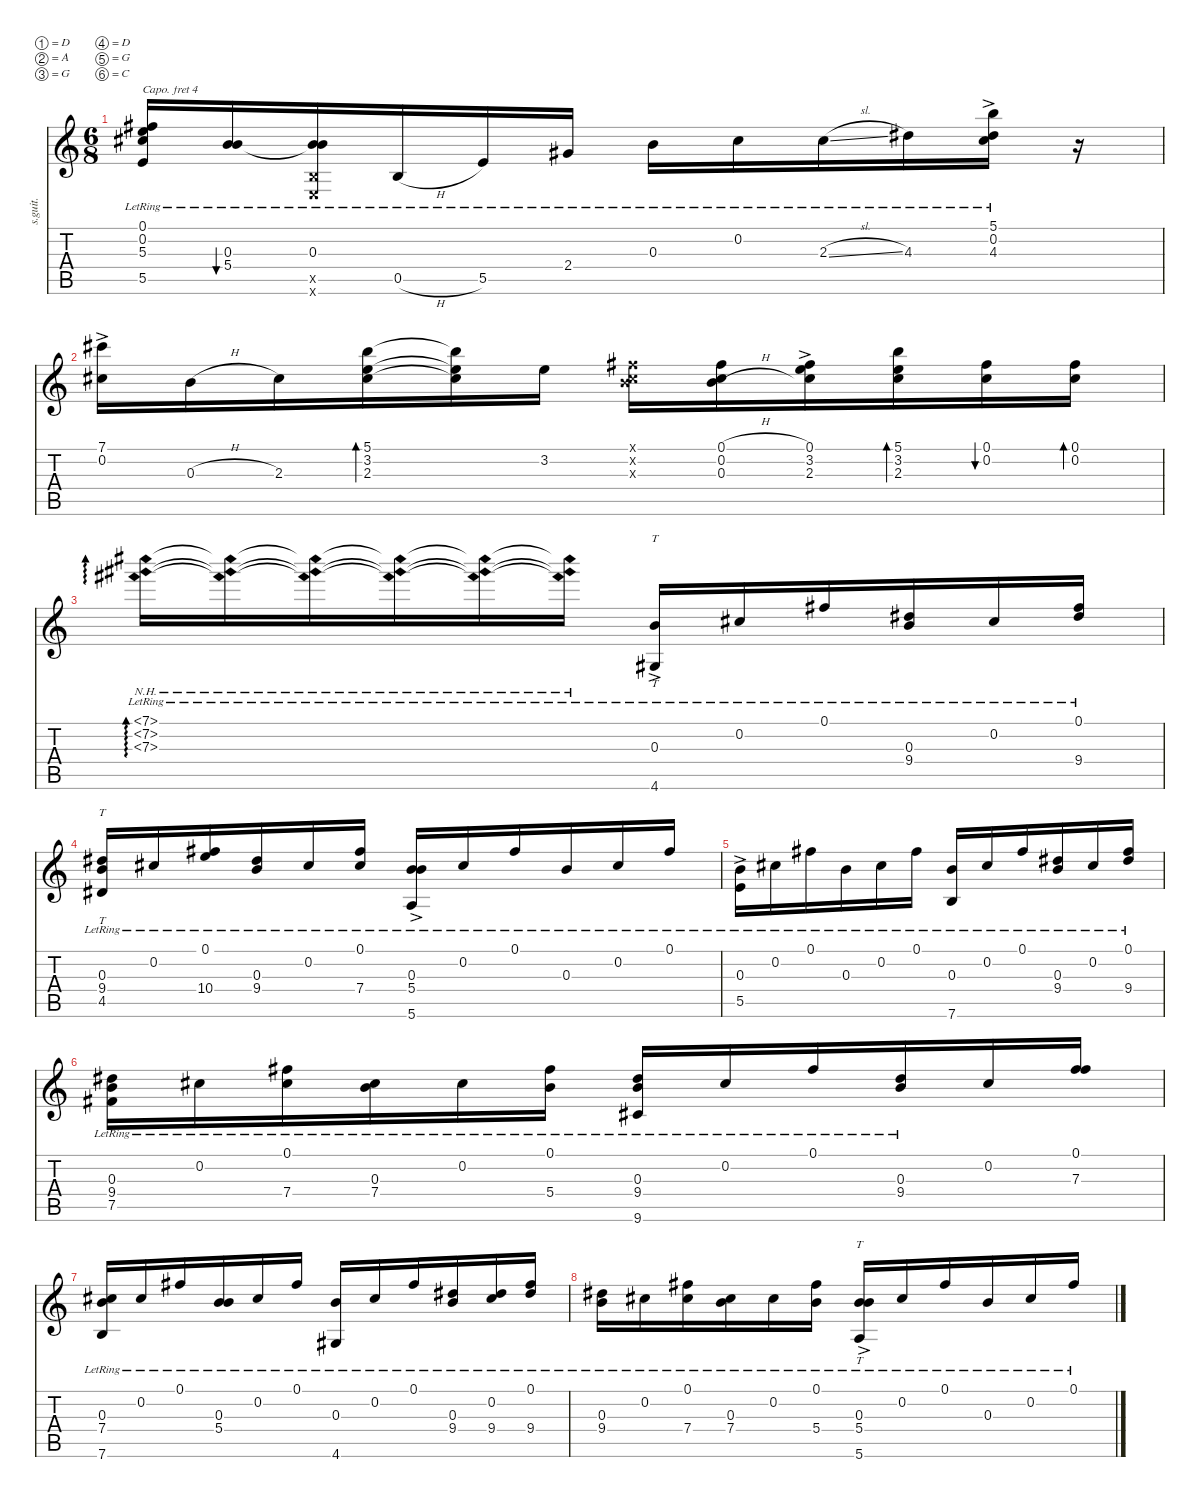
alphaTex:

\defaultSystemsLayout 4
\hideDynamics
\bracketExtendMode nobrackets
\otherSystemsTrackNameOrientation horizontal
\track ("Steel Guitar" "s.guit.") {multiBarRest instrument acousticguitarsteel}
\staff {score tabs}
\capo 4
\tuning (D4 A3 G3 D3 G2 C2)
\ts (6 8)
\tempo (100 hide)
\clef g2
\ks c
(5.3{lr t} 0.2{lr t} 0.1{lr t} 5.5{lr t}).16{dy mf} (0.3{lr} 5.4{lr}).16{bu 30} (0.3{lr} 5.4{lr t} 0.5{x} 0.6{x}).16 0.5{h lr}.16 5.5{lr}.16 2.4{lr}.16 0.3{lr}.16 0.2{lr}.16 2.3{sl lr}.16 4.3{lr}.16 (4.3{lr} 0.2{lr} 5.1{ac lr}).16 r.16 |
(7.1{ac} 0.2).16 0.3{h}.16 2.3.16 (2.3 3.2 5.1).16{bd 30} (2.3{t} 3.2{t} 5.1{t}).16 3.2.16 (0.1{x} 0.2{x} 0.3{x}).16 (0.1{h} 0.2{h} 0.3{h}).16 (3.2 2.3{ac} 0.1).16 (5.1 3.2 2.3).16{bd 30} (0.1 0.2).16{bu 30} (0.1 0.2).16{bd 30} |
(7.2{nh lr} 7.3{nh lr} 7.1{nh lr}).16{ad 0} (7.2{nh lr t} 7.3{nh lr t} 7.1{nh lr t}).16 (7.2{nh lr t} 7.3{nh lr t} 7.1{nh lr t}).16 (7.2{nh lr t} 7.3{nh lr t} 7.1{nh lr t}).16 (7.2{nh lr t} 7.3{nh lr t} 7.1{nh lr t}).16 (7.2{nh lr t} 7.3{nh lr t} 7.1{nh lr t}).16 (0.3{lr} 4.6{ac}).16{tt} 0.2{lr}.16 0.1{lr}.16 (0.3{lr} 9.4).16 0.2{lr}.16 (0.1{lr} 9.4).16 |
(0.3{lr} 9.4{lr} 4.5{lr}).16{tt} 0.2{lr}.16 (0.1{lr} 10.4{lr}).16 (0.3{lr} 9.4{lr}).16 0.2{lr}.16 (0.1{lr} 7.4{lr}).16 (0.3{lr} 5.4{lr} 5.6{ac lr}).16 0.2{lr}.16 0.1{lr}.16 0.3{lr}.16 0.2{lr}.16 0.1{lr}.16 |
(0.3{lr} 5.5{ac lr}).16 0.2{lr}.16 0.1{lr}.16 0.3{lr}.16 0.2{lr}.16 0.1{lr}.16 (0.3{lr} 7.6{lr}).16 0.2{lr}.16 0.1{lr}.16 (0.3{lr} 9.4{lr}).16 0.2{lr}.16 (0.1{lr} 9.4{lr}).16 |
(0.3{lr} 9.4{lr} 7.5{lr}).16 0.2{lr}.16 (0.1{lr} 7.4{lr}).16 (0.3{lr} 7.4{lr}).16 0.2{lr}.16 (0.1{lr} 5.4{lr}).16 (0.3{lr} 9.6{lr} 9.4{lr}).16 0.2{lr}.16 0.1{lr}.16 (0.3{lr} 9.4).16 0.2.16 (0.1 7.3).16 |
(0.3{lr} 7.4{lr} 7.6{lr}).16 0.2{lr}.16 0.1{lr}.16 (0.3{lr} 5.4{lr}).16 0.2{lr}.16 0.1{lr}.16 (0.3{lr} 4.6{lr}).16 0.2{lr}.16 0.1{lr}.16 (0.3{lr} 9.4{lr}).16 (0.2{lr} 9.4{lr}).16 (0.1{lr} 9.4{lr}).16 |
(0.3{lr} 9.4{lr}).16 0.2{lr}.16 (0.1{lr} 7.4{lr}).16 (0.3{lr} 7.4{lr}).16 0.2{lr}.16 (0.1{lr} 5.4{lr}).16 (0.3{lr} 5.4{lr} 5.6{ac lr}).16{tt} 0.2{lr}.16 0.1{lr}.16 0.3{lr}.16 0.2{lr}.16 0.1{lr}.16
